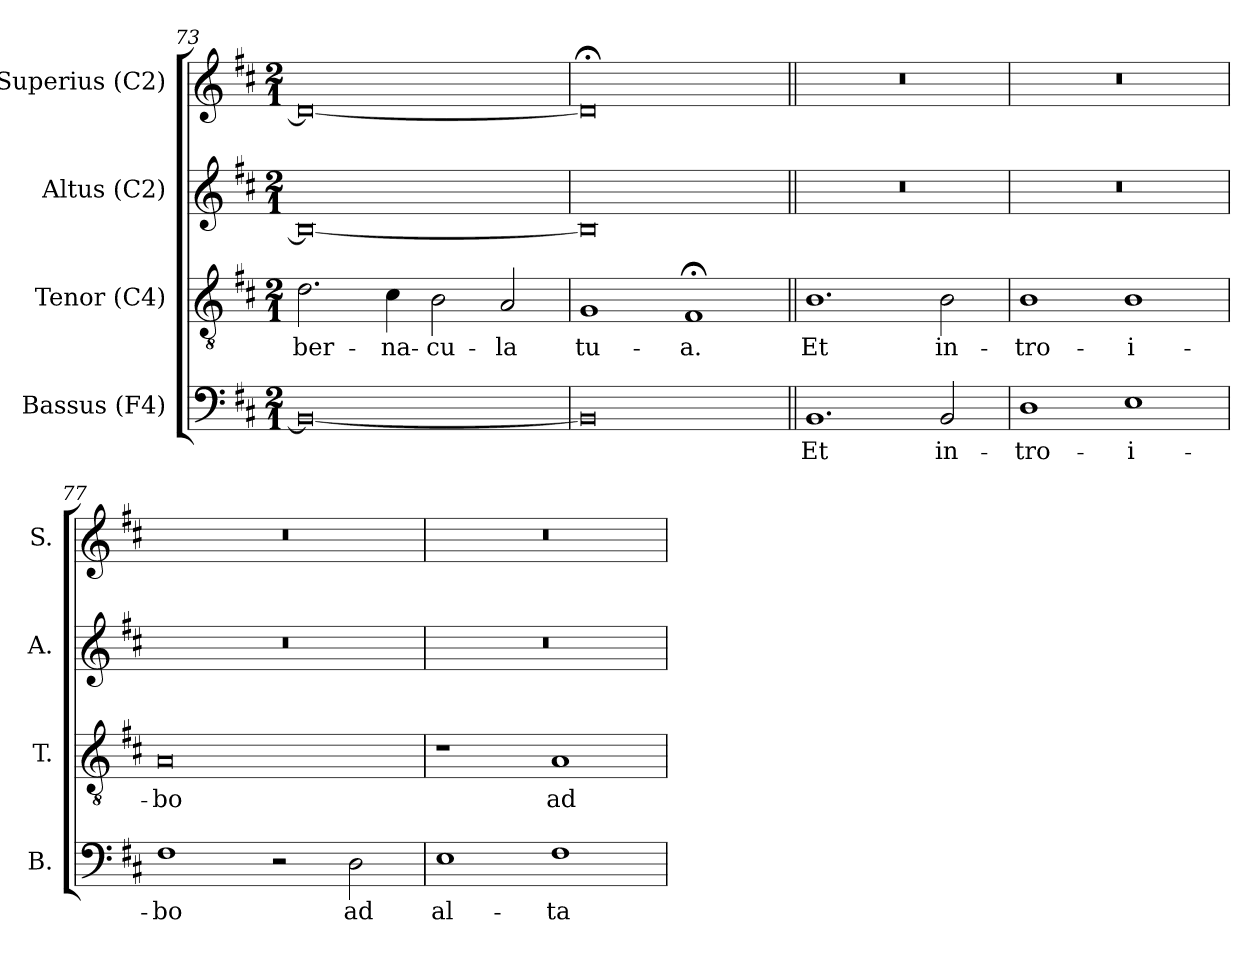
**kern	**text	**kern	**text	**kern	**kern
*part4	*part4	*part3	*part3	*part2	*part1
*staff4	*staff4	*staff3	*staff3	*staff2	*staff1
*I"Bassus (F4)	*	*I"Tenor (C4)	*	*I"Altus (C2)	*I"Superius (C2)
*I'B.	*	*I'T.	*	*I'A.	*I'S.
*clefF4	*	*clefGv2	*	*clefG2	*clefG2
*	*	*ITrd7c12	*	*ITrd7c12	*
*k[f#c#]	*	*k[f#c#]	*	*k[f#c#]	*k[f#c#]
*D:	*	*D:	*	*D:	*D:
*M2/1	*	*M2/1	*	*M2/1	*M2/1
=73	=73	=73	=73	=73	=73
!	!	!	!LO:LY:b:color=#000000	!	!
0BBi_	.	2.Di\	-ber-	0BBi_	0di_
!	!	!	!LO:LY:b:color=#000000	!	!
.	.	4C#i\	-na-	.	.
!	!	!	!LO:LY:b:color=#000000	!	!
.	.	2BBi\	-cu-	.	.
!	!	!	!LO:LY:b:color=#000000	!	!
.	.	2AAi/	-la	.	.
=74	=74	=74	=74	=74	=74
!	!	!	!LO:LY:b:color=#000000	!	!
0BBi]	.	1GGi	tu-	0BBi]	0d;i]
!	!	!	!LO:LY:b:color=#000000	!	!
.	.	1FF#;i	-a.	.	.
!!LO:PB:g=z
=75||	=75||	=75||	=75||	=75||	=75||
!	!LO:LY:b:color=#000000	!	!	!	!
!	!	!	!LO:LY:b:color=#000000	!LO:N:vis=1	!LO:N:vis=1
1.BBi	Et	1.BBi	Et	0r	0r
!	!LO:LY:b:color=#000000	!	!	!	!
!	!	!	!LO:LY:b:color=#000000	!	!
2BBi/	in-	2BBi\	in-	.	.
=76	=76	=76	=76	=76	=76
!	!LO:LY:b:color=#000000	!	!	!	!
!	!	!	!LO:LY:b:color=#000000	!LO:N:vis=1	!LO:N:vis=1
1Di	-tro-	1BBi	-tro-	0r	0r
!	!LO:LY:b:color=#000000	!	!	!	!
!	!	!	!LO:LY:b:color=#000000	!	!
1Ei	-i-	1BBi	-i-	.	.
=77	=77	=77	=77	=77	=77
!	!LO:LY:b:color=#000000	!	!	!	!
!	!	!	!LO:LY:b:color=#000000	!LO:N:vis=1	!LO:N:vis=1
1F#i	-bo	0AAi	-bo	0r	0r
2r	.	.	.	.	.
!	!LO:LY:b:color=#000000	!	!	!	!
2Di\	ad	.	.	.	.
=78	=78	=78	=78	=78	=78
!	!LO:LY:b:color=#000000	!	!	!LO:N:vis=1	!LO:N:vis=1
1Ei	al-	1r	.	0r	0r
!	!LO:LY:b:color=#000000	!	!	!	!
!	!	!	!LO:LY:b:color=#000000	!	!
1F#i	-ta-	1AAi	ad	.	.
=	=	=	=	=	=
*-	*-	*-	*-	*-	*-
